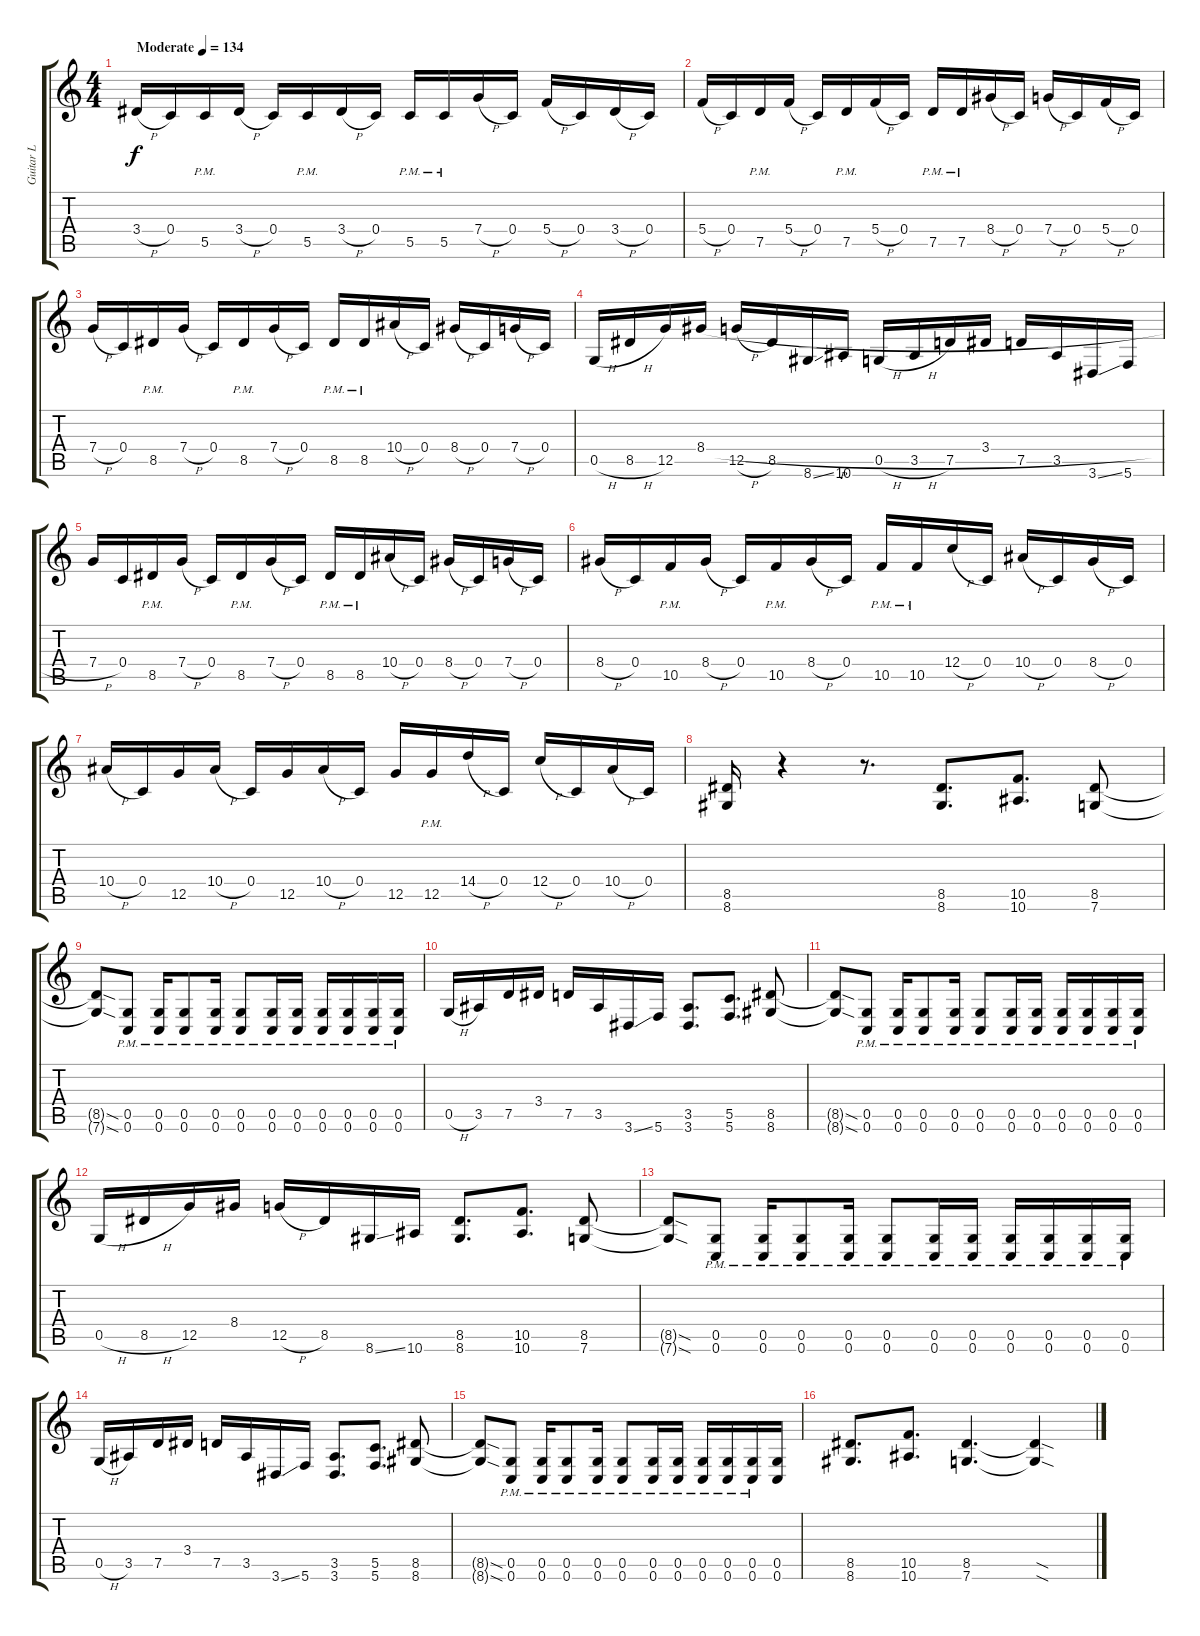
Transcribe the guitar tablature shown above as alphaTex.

\track ("Guitar L" "Guitar L") {instrument overdrivenguitar}
\staff {score tabs}
\tuning (D4 A3 F3 C3 G2 C2) {hide}
\ts (4 4)
\tempo (134 "Moderate")
\clef g2
\ks c
3.4{h}.16{dy f instrument overdrivenguitar} 0.4.16 5.5{pm}.16 3.4{h}.16 0.4.16 5.5{pm}.16 3.4{h}.16 0.4.16 5.5{pm}.16 5.5{pm}.16 7.4{h}.16 0.4.16 5.4{h}.16 0.4.16 3.4{h}.16 0.4.16 |
5.4{h}.16 0.4.16 7.5{pm}.16 5.4{h}.16 0.4.16 7.5{pm}.16 5.4{h}.16 0.4.16 7.5{pm}.16 7.5{pm}.16 8.4{h}.16 0.4.16 7.4{h}.16 0.4.16 5.4{h}.16 0.4.16 |
7.4{h}.16 0.4.16 8.5{pm}.16 7.4{h}.16 0.4.16 8.5{pm}.16 7.4{h}.16 0.4.16 8.5{pm}.16 8.5{pm}.16 10.4{h}.16 0.4.16 8.4{h}.16 0.4.16 7.4{h}.16 0.4.16 |
0.5{h}.16 8.5{h}.16 12.5.16 8.4{h}.16 12.5{h}.16 8.5.16 8.6{ss}.16 10.6.16 0.5{h}.16 3.5{h}.16 7.5.16 3.4{h}.16 7.5.16 3.5.16 3.6{ss}.16 5.6.16 |
7.4{h}.16 0.4.16 8.5{pm}.16 7.4{h}.16 0.4.16 8.5{pm}.16 7.4{h}.16 0.4.16 8.5{pm}.16 8.5{pm}.16 10.4{h}.16 0.4.16 8.4{h}.16 0.4.16 7.4{h}.16 0.4.16 |
8.4{h}.16 0.4.16 10.5{pm}.16 8.4{h}.16 0.4.16 10.5{pm}.16 8.4{h}.16 0.4.16 10.5{pm}.16 10.5{pm}.16 12.4{h}.16 0.4.16 10.4{h}.16 0.4.16 8.4{h}.16 0.4.16 |
10.4{h}.16 0.4.16 12.5.16 10.4{h}.16 0.4.16 12.5.16 10.4{h}.16 0.4.16 12.5.16 12.5{pm}.16 14.4{h}.16 0.4.16 12.4{h}.16 0.4.16 10.4{h}.16 0.4.16 |
(8.5 8.6).16 r.4 r.8{d} (8.5 8.6).8{d} (10.5 10.6).8{d} (8.5 7.6).8 |
(8.5{sod t} 7.6{sod t}).8 (0.5{pm} 0.6).8 (0.5{pm} 0.6).16 (0.5{pm} 0.6).8 (0.5{pm} 0.6).16 (0.5{pm} 0.6).8 (0.5{pm} 0.6).16 (0.5{pm} 0.6).16 (0.5{pm} 0.6).16 (0.5{pm} 0.6).16 (0.5{pm} 0.6).16 (0.5{pm} 0.6).16 |
0.5{h}.16 3.5.16 7.5.16 3.4.16 7.5.16 3.5.16 3.6{ss}.16 5.6.16 (3.5 3.6).8{d} (5.5 5.6).8{d} (8.5 8.6).8 |
(8.5{sod t} 8.6{sod t}).8 (0.5{pm} 0.6).8 (0.5{pm} 0.6).16 (0.5{pm} 0.6).8 (0.5{pm} 0.6).16 (0.5{pm} 0.6).8 (0.5{pm} 0.6).16 (0.5{pm} 0.6).16 (0.5{pm} 0.6).16 (0.5{pm} 0.6).16 (0.5{pm} 0.6).16 (0.5{pm} 0.6).16 |
0.5{h}.16 8.5{h}.16 12.5.16 8.4.16 12.5{h}.16 8.5.16 8.6{ss}.16 10.6.16 (8.5 8.6).8{d} (10.5 10.6).8{d} (8.5 7.6).8 |
(8.5{sod t} 7.6{sod t}).8 (0.5{pm} 0.6).8 (0.5{pm} 0.6).16 (0.5{pm} 0.6).8 (0.5{pm} 0.6).16 (0.5{pm} 0.6).8 (0.5{pm} 0.6).16 (0.5{pm} 0.6).16 (0.5{pm} 0.6).16 (0.5{pm} 0.6).16 (0.5{pm} 0.6).16 (0.5{pm} 0.6).16 |
0.5{h}.16 3.5.16 7.5.16 3.4.16 7.5.16 3.5.16 3.6{ss}.16 5.6.16 (3.5 3.6).8{d} (5.5 5.6).8{d} (8.5 8.6).8 |
(8.5{sod t} 8.6{sod t}).8 (0.5{pm} 0.6).8 (0.5{pm} 0.6).16 (0.5{pm} 0.6).8 (0.5{pm} 0.6).16 (0.5{pm} 0.6).8 (0.5{pm} 0.6).16 (0.5{pm} 0.6).16 (0.5{pm} 0.6).16 (0.5{pm} 0.6).16 (0.5{pm} 0.6).16 (0.5 0.6).16 |
(8.5 8.6).8{d} (10.5 10.6).8{d} (8.5 7.6).4{d} (8.5{sod t} 7.6{sod t}).4
